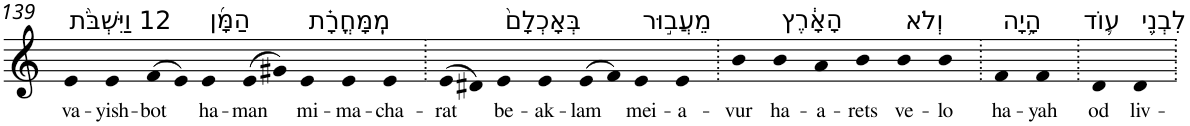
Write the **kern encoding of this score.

**kern	**text
*part1	*part1
*staff1	*staff1
*I"Piano	*
*I'Pno	*
!!LO:PB:g=z
*clefG2	*
*k[]	*
=139	=139
!LO:TX:a:t=12 וַיִּשְׁבֹּ֨ת	!
!	!LO:LY:b
4e	va-
!	!LO:LY:b
4e	-yish-
!	!LO:LY:b
(>8f	-bot
8e)	.
!LO:TX:a:t=הַמָּ֜ן	!
!	!LO:LY:b
4e	ha-
!	!LO:LY:b
(>8e	-man
8g#X)	.
!LO:TX:a:t=מִֽמָּחֳרָ֗ת	!
!	!LO:LY:b
4e	mi-
!	!LO:LY:b
4e	-ma-
!	!LO:LY:b
4e	-cha-
=140.	=140.
!	!LO:LY:b
(>8e	-rat
8d#X)	.
!LO:TX:a:t=בְּאָכְלָם֙	!
!	!LO:LY:b
4e	be-
!	!LO:LY:b
4e	-ak-
!	!LO:LY:b
(>8e	-lam
8f)	.
!LO:TX:a:t=מֵעֲב֣וּר	!
!	!LO:LY:b
4e	mei-
!	!LO:LY:b
4e	-a-
=141.	=141.
!	!LO:LY:b
4b	-vur
!LO:TX:a:t=הָאָ֔רֶץ	!
!	!LO:LY:b
4b	ha-
!	!LO:LY:b
4a	-a-
!	!LO:LY:b
4b	-rets
!LO:TX:a:t=וְלֹא	!
!	!LO:LY:b
4b	ve-
!	!LO:LY:b
4b	-lo
=142.	=142.
!LO:TX:a:t=הָ֥יָה	!
!	!LO:LY:b
4f	ha-
!	!LO:LY:b
4f	-yah
=143.	=143.
!LO:TX:a:t=ע֛וֹד	!
!	!LO:LY:b
4d	od
!LO:TX:a:t=לִבְנֵ֥י	!
!	!LO:LY:b
4d	liv-
=.	=.
*-	*-
